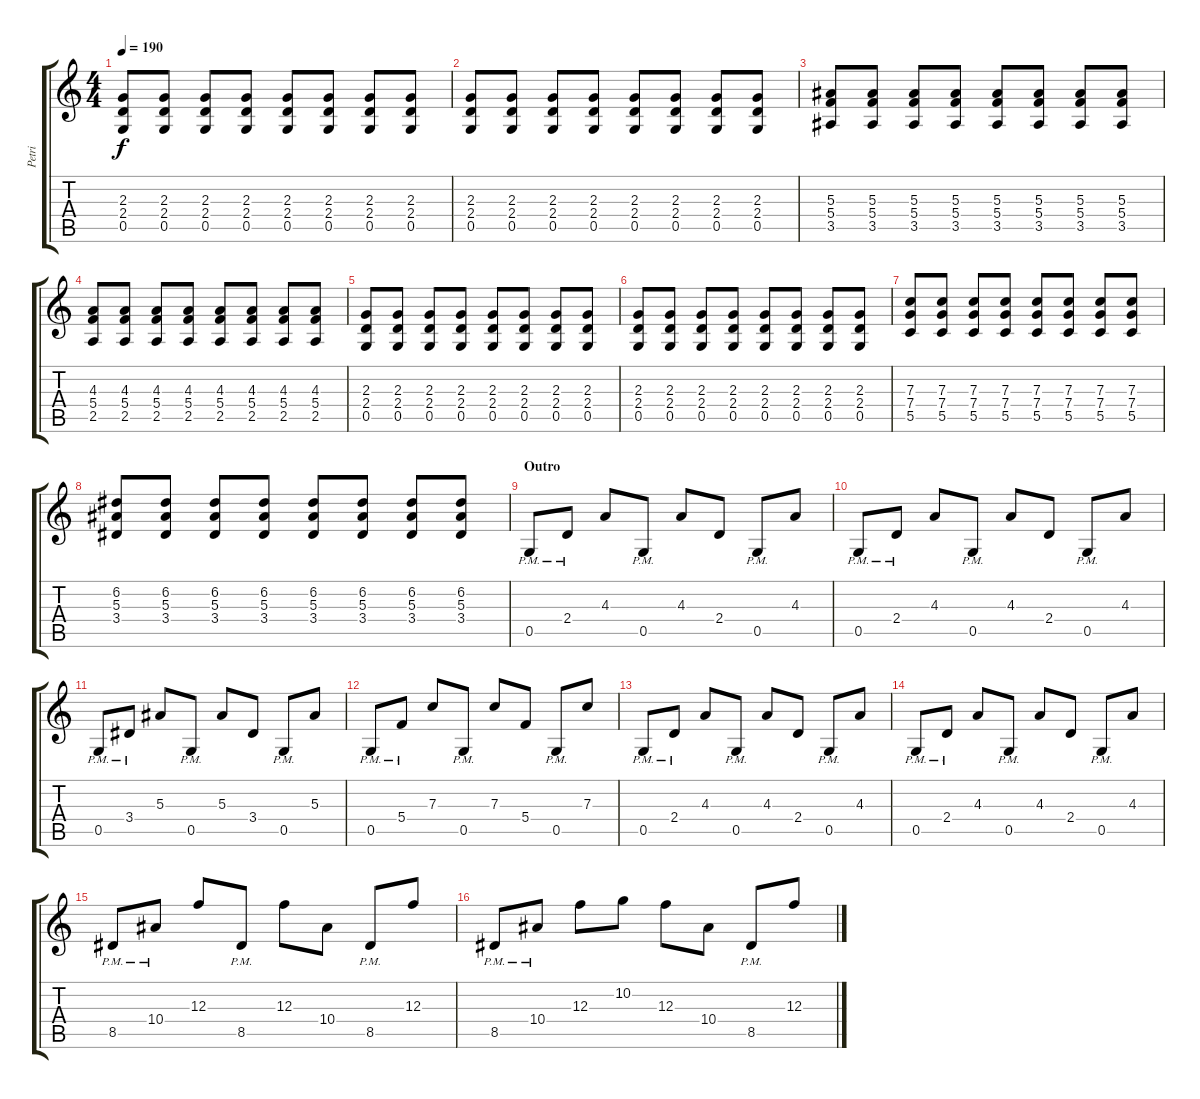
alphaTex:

\track ("Petri" "Petri") {instrument distortionguitar}
\staff {score tabs}
\tuning (D4 A3 F3 C3 G2 D2) {hide}
\ts (4 4)
\tempo 190
\clef g2
\ks c
(2.3 2.4 0.5).8{dy f} (2.3 2.4 0.5).8 (2.3 2.4 0.5).8 (2.3 2.4 0.5).8 (2.3 2.4 0.5).8 (2.3 2.4 0.5).8 (2.3 2.4 0.5).8 (2.3 2.4 0.5).8 |
(2.3 2.4 0.5).8 (2.3 2.4 0.5).8 (2.3 2.4 0.5).8 (2.3 2.4 0.5).8 (2.3 2.4 0.5).8 (2.3 2.4 0.5).8 (2.3 2.4 0.5).8 (2.3 2.4 0.5).8 |
(5.3 5.4 3.5).8 (5.3 5.4 3.5).8 (5.3 5.4 3.5).8 (5.3 5.4 3.5).8 (5.3 5.4 3.5).8 (5.3 5.4 3.5).8 (5.3 5.4 3.5).8 (5.3 5.4 3.5).8 |
(4.3 5.4 2.5).8 (4.3 5.4 2.5).8 (4.3 5.4 2.5).8 (4.3 5.4 2.5).8 (4.3 5.4 2.5).8 (4.3 5.4 2.5).8 (4.3 5.4 2.5).8 (4.3 5.4 2.5).8 |
(2.3 2.4 0.5).8 (2.3 2.4 0.5).8 (2.3 2.4 0.5).8 (2.3 2.4 0.5).8 (2.3 2.4 0.5).8 (2.3 2.4 0.5).8 (2.3 2.4 0.5).8 (2.3 2.4 0.5).8 |
(2.3 2.4 0.5).8 (2.3 2.4 0.5).8 (2.3 2.4 0.5).8 (2.3 2.4 0.5).8 (2.3 2.4 0.5).8 (2.3 2.4 0.5).8 (2.3 2.4 0.5).8 (2.3 2.4 0.5).8 |
(7.3 7.4 5.5).8 (7.3 7.4 5.5).8 (7.3 7.4 5.5).8 (7.3 7.4 5.5).8 (7.3 7.4 5.5).8 (7.3 7.4 5.5).8 (7.3 7.4 5.5).8 (7.3 7.4 5.5).8 |
(6.2 5.3 3.4).8 (6.2 5.3 3.4).8 (6.2 5.3 3.4).8 (6.2 5.3 3.4).8 (6.2 5.3 3.4).8 (6.2 5.3 3.4).8 (6.2 5.3 3.4).8 (6.2 5.3 3.4).8 |
\section ("" "Outro")
0.5{pm}.8 2.4{pm}.8 4.3.8 0.5{pm}.8 4.3.8 2.4.8 0.5{pm}.8 4.3.8 |
0.5{pm}.8 2.4{pm}.8 4.3.8 0.5{pm}.8 4.3.8 2.4.8 0.5{pm}.8 4.3.8 |
0.5{pm}.8 3.4{pm}.8 5.3.8 0.5{pm}.8 5.3.8 3.4.8 0.5{pm}.8 5.3.8 |
0.5{pm}.8 5.4{pm}.8 7.3.8 0.5{pm}.8 7.3.8 5.4.8 0.5{pm}.8 7.3.8 |
0.5{pm}.8 2.4{pm}.8 4.3.8 0.5{pm}.8 4.3.8 2.4.8 0.5{pm}.8 4.3.8 |
0.5{pm}.8 2.4{pm}.8 4.3.8 0.5{pm}.8 4.3.8 2.4.8 0.5{pm}.8 4.3.8 |
8.5{pm}.8 10.4{pm}.8 12.3.8 8.5{pm}.8 12.3.8 10.4.8 8.5{pm}.8 12.3.8 |
8.5{pm}.8 10.4{pm}.8 12.3.8 10.2.8 12.3.8 10.4.8 8.5{pm}.8 12.3.8
